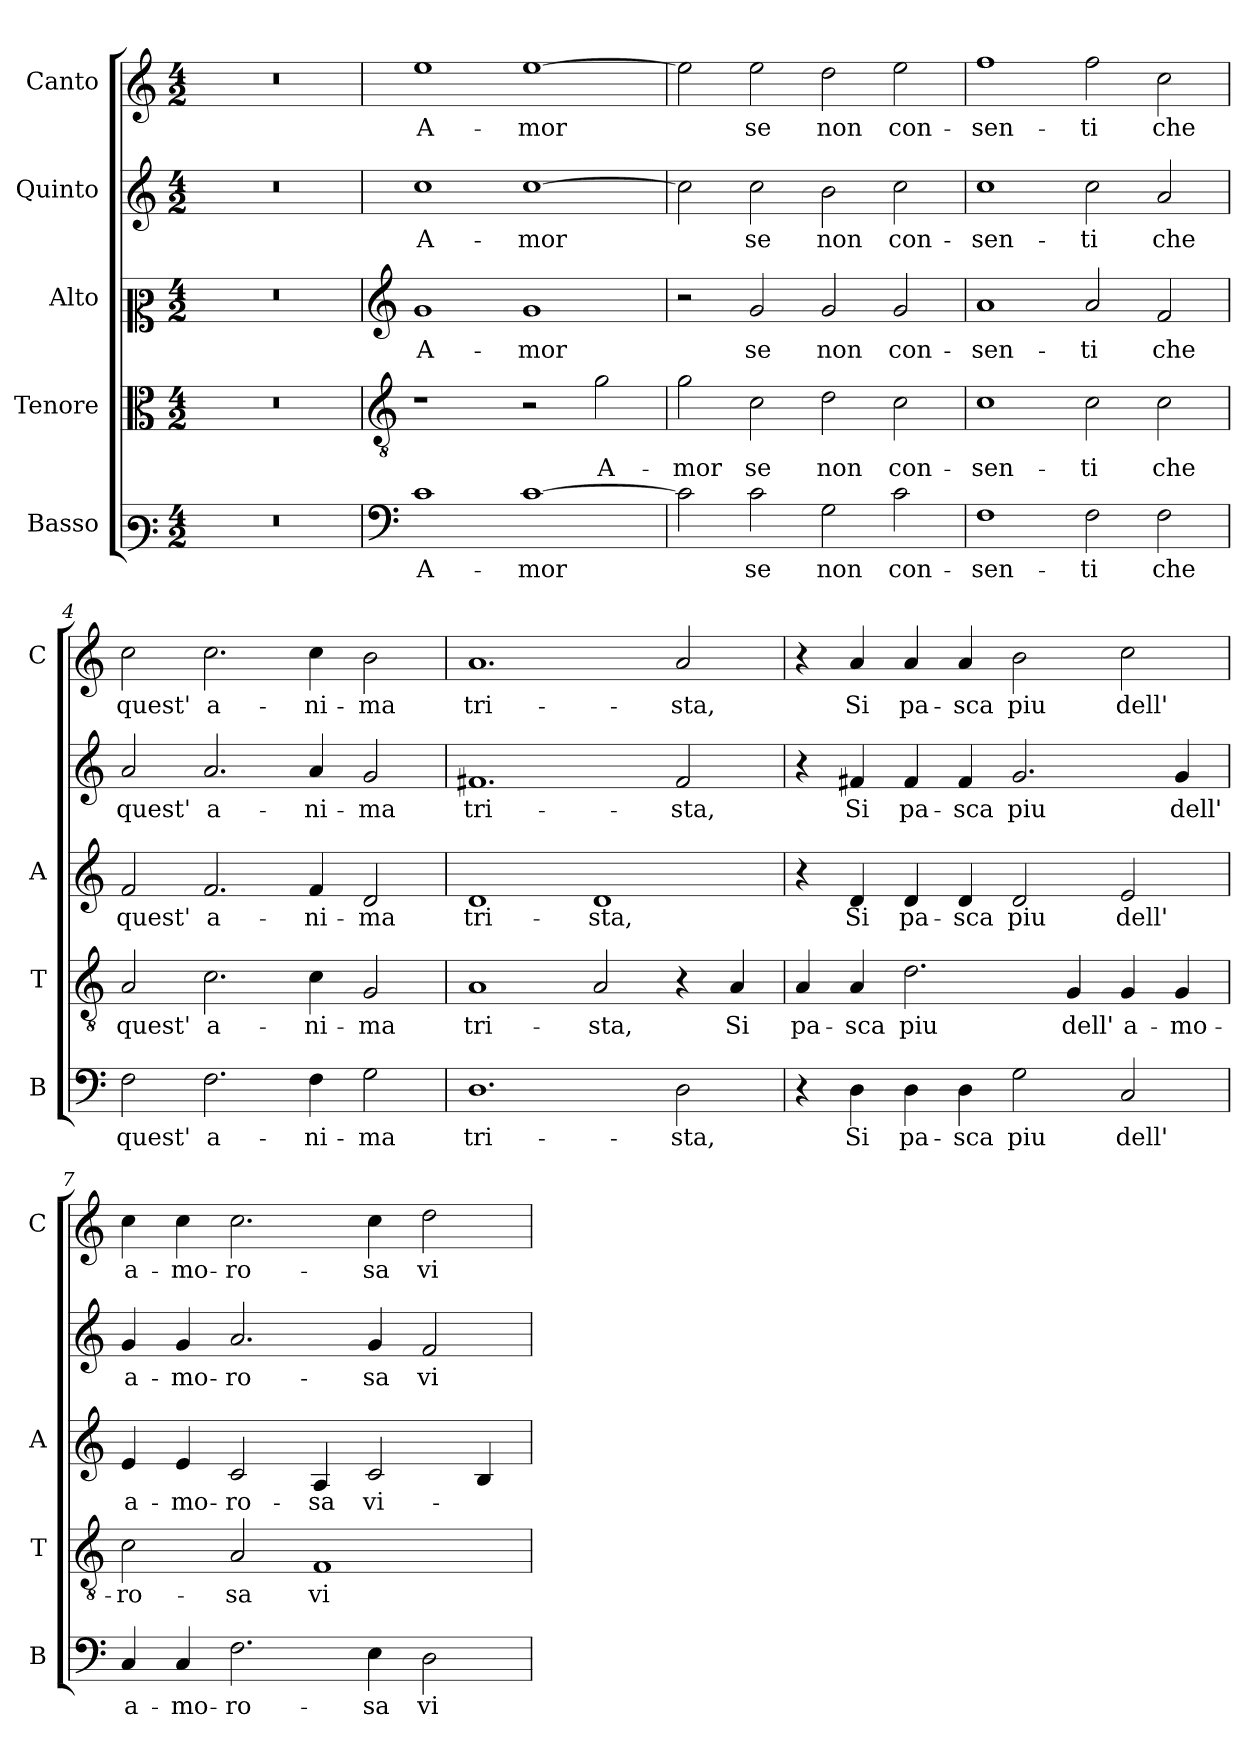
**kern	**text	**kern	**text	**kern	**text	**kern	**text	**kern	**text
*part5	*part5	*part4	*part4	*part3	*part3	*part2	*part2	*part1	*part1
*staff5	*staff5	*staff4	*staff4	*staff3	*staff3	*staff2	*staff2	*staff1	*staff1
*I"Basso	*	*I"Tenore	*	*I"Alto	*	*I"Quinto	*	*I"Canto	*
*I'B	*	*I'T	*	*I'A	*	*	*	*I'C	*
*clefF3	*	*clefC3	*	*clefC2	*	*clefG2	*	*clefG2	*
*k[]	*	*k[]	*	*k[]	*	*k[]	*	*k[]	*
*C:	*	*C:	*	*C:	*	*C:	*	*C:	*
*M4/2	*	*M4/2	*	*M4/2	*	*M4/2	*	*M4/2	*
=	=	=	=	=	=	=	=	=	=
0r	.	0r	.	0r	.	0r	.	0r	.
=1	=1	=1	=1	=1	=1	=1	=1	=1	=1
*clefF4	*	*clefGv2	*	*clefG2	*	*	*	*	*
!	!LO:LY:b	!	!	!	!LO:LY:b	!	!LO:LY:b	!	!LO:LY:b
1c	A-	1r	.	1g	A-	1cc	A-	1ee	A-
!	!LO:LY:b	!	!	!	!LO:LY:b	!	!LO:LY:b	!	!LO:LY:b
[1c	-mor	2r	.	1g	-mor	[1cc	-mor	[1ee	-mor
!	!	!	!LO:LY:b	!	!	!	!	!	!
.	.	2g\	A-	.	.	.	.	.	.
=2	=2	=2	=2	=2	=2	=2	=2	=2	=2
!	!	!	!LO:LY:b	!	!	!	!	!	!
2c\]	.	2g\	-mor	2r	.	2cc\]	.	2ee\]	.
!	!LO:LY:b	!	!LO:LY:b	!	!LO:LY:b	!	!LO:LY:b	!	!LO:LY:b
2c\	se	2c\	se	2g/	se	2cc\	se	2ee\	se
!	!LO:LY:b	!	!LO:LY:b	!	!LO:LY:b	!	!LO:LY:b	!	!LO:LY:b
2G\	non	2d\	non	2g/	non	2b\	non	2dd\	non
!	!LO:LY:b	!	!LO:LY:b	!	!LO:LY:b	!	!LO:LY:b	!	!LO:LY:b
2c\	con-	2c\	con-	2g/	con-	2cc\	con-	2ee\	con-
=3	=3	=3	=3	=3	=3	=3	=3	=3	=3
!	!LO:LY:b	!	!LO:LY:b	!	!LO:LY:b	!	!LO:LY:b	!	!LO:LY:b
1F	-sen-	1c	-sen-	1a	-sen-	1cc	-sen-	1ff	-sen-
!	!LO:LY:b	!	!LO:LY:b	!	!LO:LY:b	!	!LO:LY:b	!	!LO:LY:b
2F\	-ti	2c\	-ti	2a/	-ti	2cc\	-ti	2ff\	-ti
!	!LO:LY:b	!	!LO:LY:b	!	!LO:LY:b	!	!LO:LY:b	!	!LO:LY:b
2F\	che	2c\	che	2f/	che	2a/	che	2cc\	che
=4	=4	=4	=4	=4	=4	=4	=4	=4	=4
!	!LO:LY:b	!	!LO:LY:b	!	!LO:LY:b	!	!LO:LY:b	!	!LO:LY:b
2F\	quest'	2A/	quest'	2f/	quest'	2a/	quest'	2cc\	quest'
!	!LO:LY:b	!	!LO:LY:b	!	!LO:LY:b	!	!LO:LY:b	!	!LO:LY:b
2.F\	a-	2.c\	a-	2.f/	a-	2.a/	a-	2.cc\	a-
!	!LO:LY:b	!	!LO:LY:b	!	!LO:LY:b	!	!LO:LY:b	!	!LO:LY:b
4F\	-ni-	4c\	-ni-	4f/	-ni-	4a/	-ni-	4cc\	-ni-
!	!LO:LY:b	!	!LO:LY:b	!	!LO:LY:b	!	!LO:LY:b	!	!LO:LY:b
2G\	-ma	2G/	-ma	2d/	-ma	2g/	-ma	2b\	-ma
!!LO:LB:g=z
=5	=5	=5	=5	=5	=5	=5	=5	=5	=5
!	!LO:LY:b	!	!LO:LY:b	!	!LO:LY:b	!	!LO:LY:b	!	!LO:LY:b
1.D	tri-	1A	tri-	1d	tri-	1.f#X	tri-	1.a	tri-
!	!	!	!LO:LY:b	!	!LO:LY:b	!	!	!	!
.	.	2A/	-sta,	1d	-sta,	.	.	.	.
!	!LO:LY:b	!	!	!	!	!	!LO:LY:b	!	!LO:LY:b
2D\	-sta,	4r	.	.	.	2f#/	-sta,	2a/	-sta,
!	!	!	!LO:LY:b	!	!	!	!	!	!
.	.	4A/	Si	.	.	.	.	.	.
=6	=6	=6	=6	=6	=6	=6	=6	=6	=6
!	!	!	!LO:LY:b	!	!	!	!	!	!
4r	.	4A/	pa-	4r	.	4r	.	4r	.
!	!LO:LY:b	!	!LO:LY:b	!	!LO:LY:b	!	!LO:LY:b	!	!LO:LY:b
4D\	Si	4A/	-sca	4d/	Si	4f#X/	Si	4a/	Si
!	!LO:LY:b	!	!LO:LY:b	!	!LO:LY:b	!	!LO:LY:b	!	!LO:LY:b
4D\	pa-	2.d\	piu	4d/	pa-	4f#/	pa-	4a/	pa-
!	!LO:LY:b	!	!	!	!LO:LY:b	!	!LO:LY:b	!	!LO:LY:b
4D\	-sca	.	.	4d/	-sca	4f#/	-sca	4a/	-sca
!	!LO:LY:b	!	!	!	!LO:LY:b	!	!LO:LY:b	!	!LO:LY:b
2G\	piu	.	.	2d/	piu	2.g/	piu	2b\	piu
!	!	!	!LO:LY:b	!	!	!	!	!	!
.	.	4G/	dell'	.	.	.	.	.	.
!	!LO:LY:b	!	!LO:LY:b	!	!LO:LY:b	!	!	!	!LO:LY:b
2C/	dell'	4G/	a-	2e/	dell'	.	.	2cc\	dell'
!	!	!	!LO:LY:b	!	!	!	!LO:LY:b	!	!
.	.	4G/	-mo-	.	.	4g/	dell'	.	.
=7	=7	=7	=7	=7	=7	=7	=7	=7	=7
!	!LO:LY:b	!	!LO:LY:b	!	!LO:LY:b	!	!LO:LY:b	!	!LO:LY:b
4C/	a-	2c\	-ro-	4e/	a-	4g/	a-	4cc\	a-
!	!LO:LY:b	!	!	!	!LO:LY:b	!	!LO:LY:b	!	!LO:LY:b
4C/	-mo-	.	.	4e/	-mo-	4g/	-mo-	4cc\	-mo-
!	!LO:LY:b	!	!LO:LY:b	!	!LO:LY:b	!	!LO:LY:b	!	!LO:LY:b
2.F\	-ro-	2A/	-sa	2c/	-ro-	2.a/	-ro-	2.cc\	-ro-
!	!	!	!LO:LY:b	!	!LO:LY:b	!	!	!	!
.	.	1F	vi-	4A/	-sa	.	.	.	.
!	!LO:LY:b	!	!	!	!LO:LY:b	!	!LO:LY:b	!	!LO:LY:b
4E\	-sa	.	.	2c/	vi-	4g/	-sa	4cc\	-sa
!	!LO:LY:b	!	!	!	!	!	!LO:LY:b	!	!LO:LY:b
2D\	vi-	.	.	.	.	2f/	vi-	2dd\	vi-
.	.	.	.	4B/	.	.	.	.	.
=	=	=	=	=	=	=	=	=	=
*-	*-	*-	*-	*-	*-	*-	*-	*-	*-
